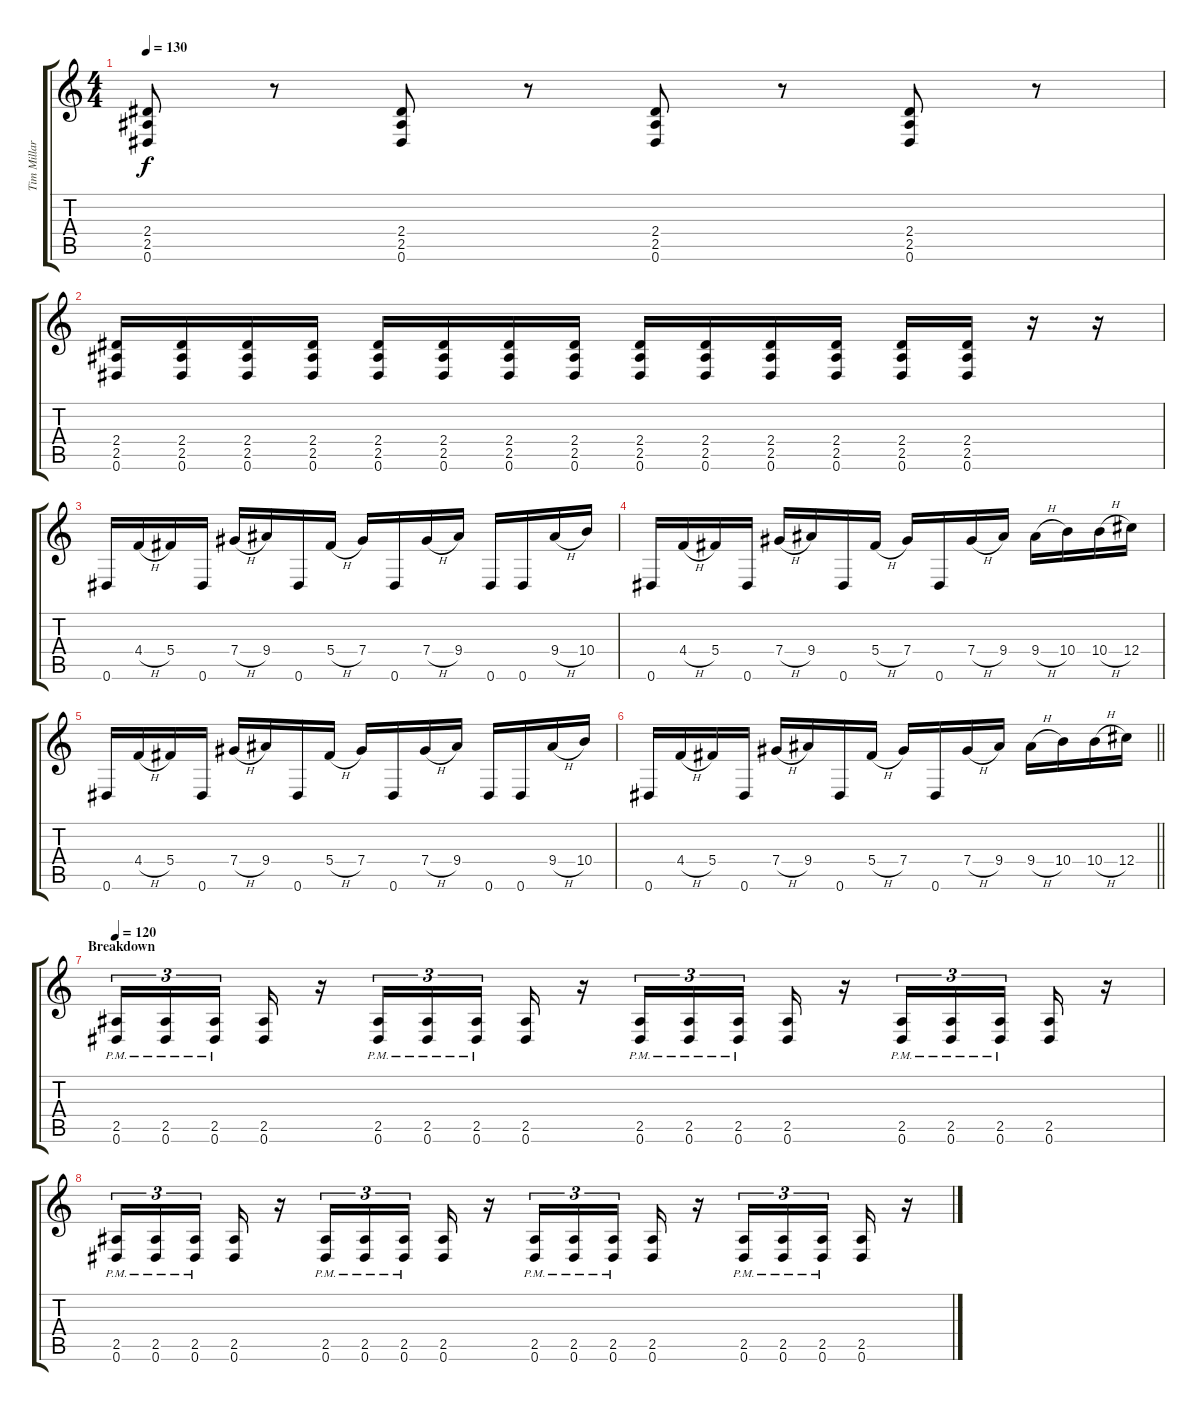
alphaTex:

\track ("Tim Millar" "Tim Millar") {instrument distortionguitar}
\staff {score tabs}
\tuning (Eb4 Bb3 Gb3 Db3 Ab2 Eb2) {hide}
\ts (4 4)
\tempo 130
\clef g2
\ks c
(2.4 2.5 0.6).8{dy f} r.8 (2.4 2.5 0.6).8 r.8 (2.4 2.5 0.6).8 r.8 (2.4 2.5 0.6).8 r.8 |
(2.4 2.5 0.6).16 (2.4 2.5 0.6).16 (2.4 2.5 0.6).16 (2.4 2.5 0.6).16 (2.4 2.5 0.6).16 (2.4 2.5 0.6).16 (2.4 2.5 0.6).16 (2.4 2.5 0.6).16 (2.4 2.5 0.6).16 (2.4 2.5 0.6).16 (2.4 2.5 0.6).16 (2.4 2.5 0.6).16 (2.4 2.5 0.6).16 (2.4 2.5 0.6).16 r.16 r.16 |
0.6.16 4.4{h}.16 5.4.16 0.6.16 7.4{h}.16 9.4.16 0.6.16 5.4{h}.16 7.4.16 0.6.16 7.4{h}.16 9.4.16 0.6.16 0.6.16 9.4{h}.16 10.4.16 |
0.6.16 4.4{h}.16 5.4.16 0.6.16 7.4{h}.16 9.4.16 0.6.16 5.4{h}.16 7.4.16 0.6.16 7.4{h}.16 9.4.16 9.4{h}.16 10.4.16 10.4{h}.16 12.4.16 |
0.6.16 4.4{h}.16 5.4.16 0.6.16 7.4{h}.16 9.4.16 0.6.16 5.4{h}.16 7.4.16 0.6.16 7.4{h}.16 9.4.16 0.6.16 0.6.16 9.4{h}.16 10.4.16 |
\barLineRight lightlight
0.6.16 4.4{h}.16 5.4.16 0.6.16 7.4{h}.16 9.4.16 0.6.16 5.4{h}.16 7.4.16 0.6.16 7.4{h}.16 9.4.16 9.4{h}.16 10.4.16 10.4{h}.16 12.4.16 |
\section ("" "Breakdown")
\tempo 120
(2.5{pm} 0.6{pm}).16{tu (3 2)} (2.5{pm} 0.6{pm}).16{tu (3 2)} (2.5{pm} 0.6{pm}).16{tu (3 2) beam splitsecondary} (2.5 0.6).16 r.16 (2.5{pm} 0.6{pm}).16{tu (3 2)} (2.5{pm} 0.6{pm}).16{tu (3 2)} (2.5{pm} 0.6{pm}).16{tu (3 2) beam splitsecondary} (2.5 0.6).16 r.16 (2.5{pm} 0.6{pm}).16{tu (3 2)} (2.5{pm} 0.6{pm}).16{tu (3 2)} (2.5{pm} 0.6{pm}).16{tu (3 2) beam splitsecondary} (2.5 0.6).16 r.16 (2.5{pm} 0.6{pm}).16{tu (3 2)} (2.5{pm} 0.6{pm}).16{tu (3 2)} (2.5{pm} 0.6{pm}).16{tu (3 2) beam splitsecondary} (2.5 0.6).16 r.16 |
(2.5{pm} 0.6{pm}).16{tu (3 2)} (2.5{pm} 0.6{pm}).16{tu (3 2)} (2.5{pm} 0.6{pm}).16{tu (3 2) beam splitsecondary} (2.5 0.6).16 r.16 (2.5{pm} 0.6{pm}).16{tu (3 2)} (2.5{pm} 0.6{pm}).16{tu (3 2)} (2.5{pm} 0.6{pm}).16{tu (3 2) beam splitsecondary} (2.5 0.6).16 r.16 (2.5{pm} 0.6{pm}).16{tu (3 2)} (2.5{pm} 0.6{pm}).16{tu (3 2)} (2.5{pm} 0.6{pm}).16{tu (3 2) beam splitsecondary} (2.5 0.6).16 r.16 (2.5{pm} 0.6{pm}).16{tu (3 2)} (2.5{pm} 0.6{pm}).16{tu (3 2)} (2.5{pm} 0.6{pm}).16{tu (3 2) beam splitsecondary} (2.5 0.6).16 r.16
